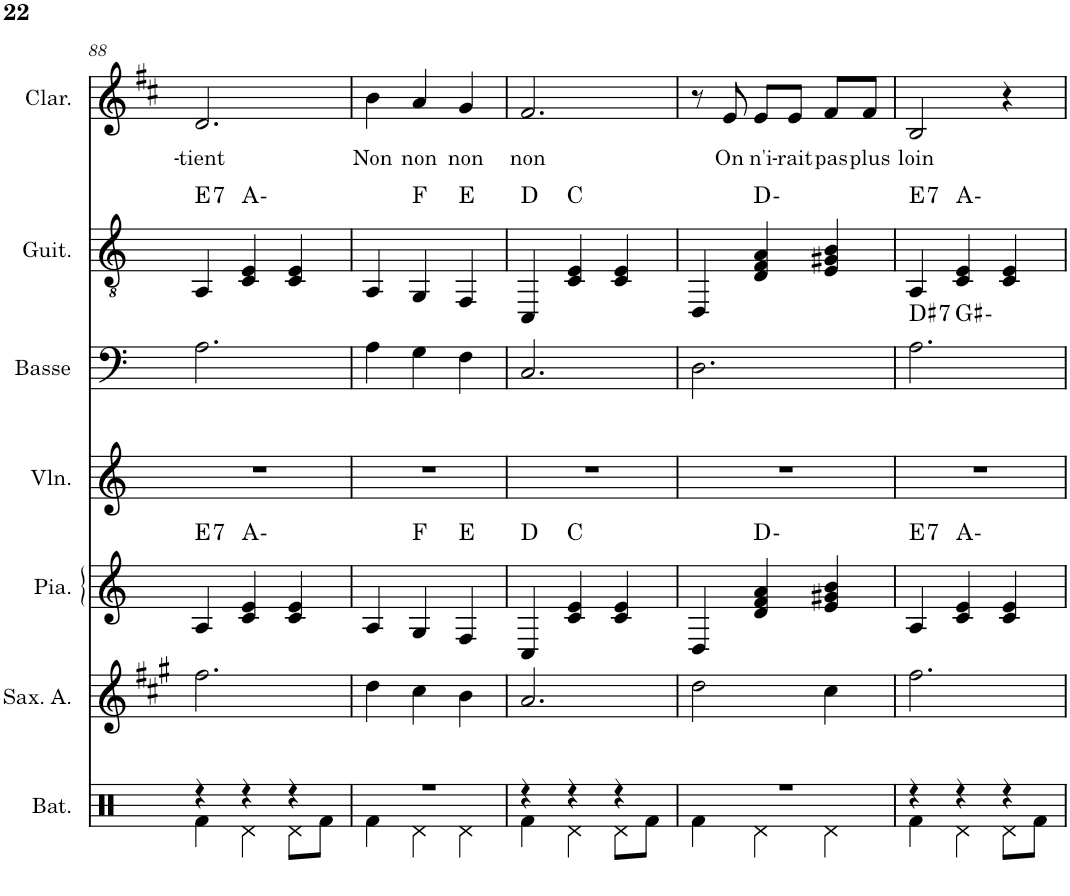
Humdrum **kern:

**kern	**kern	**kern	**harte	**kern	**kern	**harte	**kern	**harte	**kern	**text
*part7	*part6	*part5	*part5	*part4	*part3	*part3	*part2	*part2	*part1	*part1
*staff7	*staff6	*staff5	*	*staff4	*staff3	*	*staff2	*	*staff1	*staff1
*I"Batterie	*I"Saxophone Alto	*I"Piano	*	*I"Violon	*I"Basse acoustique	*	*I"Guitare classique	*	*I"Clarinette	*
*I'Bat.	*I'Sax. A.	*I'Pia.	*	*I'Vln.	*I'Basse	*	*I'Guit.	*	*I'Clar.	*
!!LO:PB:g=z
*clefX	*clefG2	*clefG2	*	*clefG2	*clefF4	*	*clefGv2	*	*clefG2	*
*	*Trd5c9	*	*	*	*Trd7c12	*	*	*	*Trd1c2	*
*k[]	*k[f#c#g#]	*k[]	*	*k[]	*k[]	*	*k[]	*	*k[f#c#]	*
*M3/4	*M3/4	*M3/4	*	*M3/4	*M3/4	*	*M3/4	*	*M3/4	*
=88	=88	=88	=88	=88	=88	=88	=88	=88	=88	=88
*^	*	*	*	*	*	*	*	*	*	*
!	!	!	!	!LO:H:kt=7	!	!	!	!	!LO:H:kt=7	!	!LO:LY:b
4r	4Rf\	2.ff#\	4A/	E:7	2.r	2.A\	.	4AA/	E:7	2.d/	-tient
4r	4Rd\	.	4c/ 4e/	A:min	.	.	.	4C/ 4E/	A:min	.	.
4r	8Rd\L	.	4c/ 4e/	.	.	.	.	4C/ 4E/	.	.	.
.	8Rf\J	.	.	.	.	.	.	.	.	.	.
=89	=89	=89	=89	=89	=89	=89	=89	=89	=89	=89	=89
!	!	!	!	!	!	!	!	!	!	!	!LO:LY:b
2.r	4Rf\	4dd\	4A/	.	2.r	4A\	.	4AA/	.	4b\	Non
!	!	!	!	!	!	!	!	!	!	!	!LO:LY:b
.	4Rd\	4cc#\	4G/	F:maj	.	4G\	.	4GG/	F:maj	4a/	non
!	!	!	!	!	!	!	!	!	!	!	!LO:LY:b
.	4Rd\	4b\	4F/	E:maj	.	4F\	.	4FF/	E:maj	4g/	non
=90	=90	=90	=90	=90	=90	=90	=90	=90	=90	=90	=90
!	!	!	!	!	!	!	!	!	!	!	!LO:LY:b
4r	4Rf\	2.a/	4C/	D:maj	2.r	2.C/	.	4CC/	D:maj	2.f#/	non
4r	4Rd\	.	4c/ 4e/	C:maj	.	.	.	4C/ 4E/	C:maj	.	.
4r	8Rd\L	.	4c/ 4e/	.	.	.	.	4C/ 4E/	.	.	.
.	8Rf\J	.	.	.	.	.	.	.	.	.	.
=91	=91	=91	=91	=91	=91	=91	=91	=91	=91	=91	=91
2.r	4Rf\	2dd\	4D/	.	2.r	2.D\	.	4DD/	.	8r	.
!	!	!	!	!	!	!	!	!	!	!	!LO:LY:b
.	.	.	.	.	.	.	.	.	.	8e/	On
!	!	!	!	!	!	!	!	!	!	!	!LO:LY:b
.	4Rd\	.	4d/ 4f/ 4a/	D:min	.	.	.	4D/ 4F/ 4A/	D:min	8e/L	n'i-
!	!	!	!	!	!	!	!	!	!	!	!LO:LY:b
.	.	.	.	.	.	.	.	.	.	8e/J	-rait
!	!	!	!	!	!	!	!	!	!	!	!LO:LY:b
.	4Rd\	4cc#\	4e/ 4g#X/ 4b/	.	.	.	.	4E/ 4G#X/ 4B/	.	8f#/L	pas
!	!	!	!	!	!	!	!	!	!	!	!LO:LY:b
.	.	.	.	.	.	.	.	.	.	8f#/J	plus
=92	=92	=92	=92	=92	=92	=92	=92	=92	=92	=92	=92
!	!	!	!	!LO:H:kt=7	!	!	!LO:H:kt=7	!	!LO:H:kt=7	!	!LO:LY:b
*	*	*	*	*	*	*^	*	*	*	*	*
4r	4Rf\	2.ff#\	4A/	E:7	2.r	2.An\	4ryy	D#:7	4AA/	E:7	2B/	loin
4r	4Rd\	.	4c/ 4e/	A:min	.	.	2ryy	G#:min	4C/ 4E/	A:min	.	.
4r	8Rd\L	.	4c/ 4e/	.	.	.	.	.	4C/ 4E/	.	4r	.
.	8Rf\J	.	.	.	.	.	.	.	.	.	.	.
*v	*v	*	*	*	*	*v	*v	*	*	*	*	*
=	=	=	=	=	=	=	=	=	=	=
*-	*-	*-	*-	*-	*-	*-	*-	*-	*-	*-
